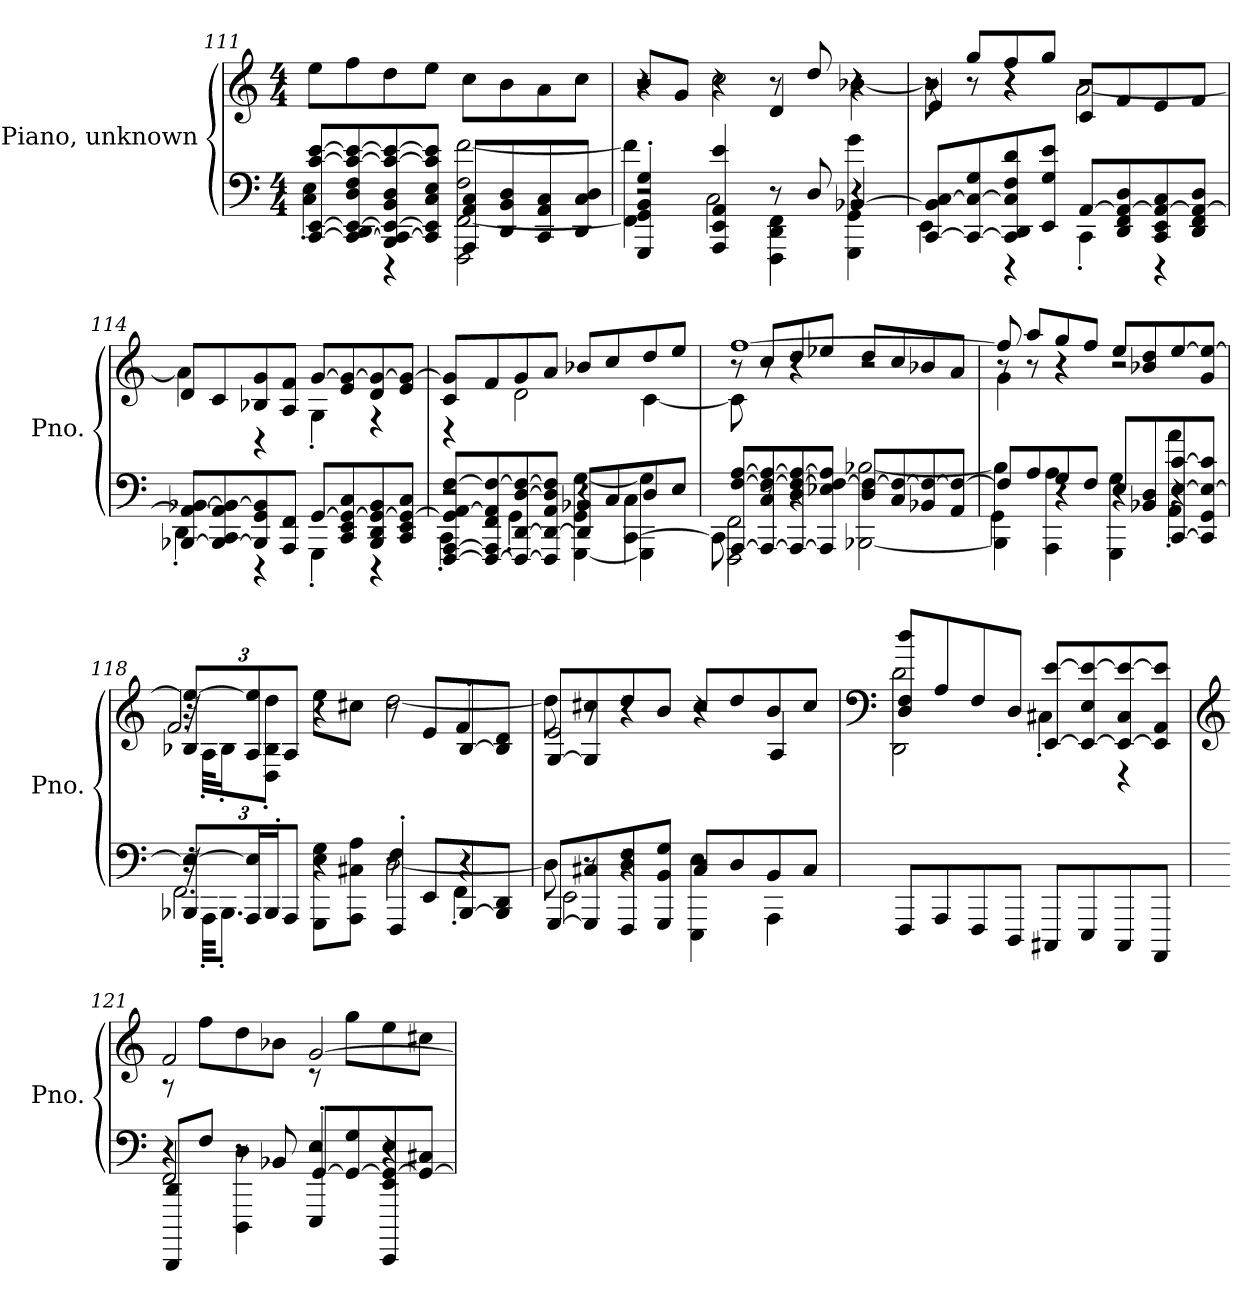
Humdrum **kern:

**kern	**kern
*part1	*part1
*staff2	*staff1
*I"Piano, unknown	*
*I'Pno.	*
*clefF4	*clefG2
*k[]	*k[]
*M4/4	*M4/4
=111	=111
*^	*
[8CC/ [8EE/ [8c/ [8e/L	4C\' 4E\'	8ee\L
8CC/_ 8DD/ 8EE/_ 8D/ 8F/ 8c/_ 8e/_	.	8ff\
8BBB/ 8CC/_ 8EE/_ 8BB/ 8D/ 8c/_ 8e/_	4r	8dd\
8CC/] 8EE/] 8C/ 8E/ 8c/] 8e/]J	.	8ee\J
8AAA/ 8AA/ 8C/L	2FFF\ [2FF\ 2F\ [2f\	8cc\L
8DD/ 8BB/ 8D/	.	8b\
8CC/ 8AA/ 8C/	.	8a\
8DD/ 8C/ 8D/J	.	8cc\J
!!LO:LB:g=z
=112	=112	=112
*	*^	*^
*	*	*	*	*^
4GGG/' 4GG/' 4BB/' 4G/'	4FF\] 4f\]	2r	8b/L	4r	2r
.	.	.	8g/J	.	.
4AAA/ 4EE/ 4AA/ 4e/	2C\	.	4r	2cc\	.
8r	.	4FFF\ 4DD\ 4FF\	8r	.	4d/
8D/	.	.	8dd/	.	.
[4BB-X/	4GGG\ 4GG\ 4g\	4r	4r	[4b-X\	4r
*	*v	*v	*	*	*
=113	=113	=113	=113	=113
[8CC/ 8BB-/] [8C/L	4EE\	8r	8b-\]	4e/
8CC/_ 8C/_ 8G/	.	8gg/L	8r	.
8CC/] 8DD/ 8C/] 8F/ 8d/	4r	8ff/	4r	4r
8EE/ 8G/ 8e/J	.	8gg/J	.	.
[8AA/L	4CC'\	8c/L	[2a\	2r
8DD/ 8FF/ 8AA/_ 8D/	.	8f/	.	.
8CC/ 8EE/ 8AA/_ 8C/	4r	8e/	.	.
8DD/ 8FF/ 8AA/_ 8D/J	.	8f/J	.	.
*	*	*	*v	*v
=114	=114	=114	=114
[8BBB-X/ 8AA/_ [8BB-X/L	4DD'\	8d/L	4a\]
8BBB-/_ 8CC/ 8AA/] 8BB-/_	.	8c/	.
8BBB-/] 8GG/ 8BB-/]	4r	8B-X/ 8g/	4r
8AAA/ 8FF/J	.	8A/ 8f/J	.
[8GG/L	4GGG'\	[8g/L	4G'\
8CC/ 8EE/ 8GG/_ 8C/	.	8e/ 8g/_	.
8BBB-/ 8DD/ 8GG/_ 8BB-/	4r	8d/ 8g/_	4r
8CC/ 8EE/ 8GG/_ 8C/J	.	8e/ 8g/_J	.
!!LO:PB:g=z	!!
=115	=115	=115	=115
*	*^	*	*
[8FFF/ [8AAA/ 8GG/] [8AA/ [8F/L	4CC'\	2r	8c/ 8g/]L	4r
8FFF/_ 8AAA/] 8FF/ 8AA/] 8F/_	.	.	8f/	.
8FFF/_ [8DD/ [8D/ 8F/_	4GG'\	.	8g/	2d\
8FFF/] 8DD/_ 8AA/ 8D/] 8F/]J	.	.	8a/J	.
8DD/] 8BB-X/L	[4GGG\ 4GG\ [4G\	4r	8b-X/L	.
8C/	.	.	8cc/	.
8D/	4GGG\] 4G\]	[4CC\ 4C\	8dd/	[4c\
8E/J	.	.	8ee/J	.
=116	=116	=116	=116	=116
*	*	*	*	*^
[8AAA/ [8F/ [8A/L	2FFF\ 2FF\	8CC\]	8r	8c\]	[1ff
8AAA/_ 8C/ 8F/_ 8A/_	.	8r	8cc/L	8r	.
8AAA/_ 8D/ 8F/_ 8A/_	.	4r	8dd/	4r	.
8AAA/] 8E-X/ 8F/_ 8A/]J	.	.	8ee-X/J	.	.
8D/ 8F/_L	[2BBB-X\ [2B-X\	2r	8dd/L	2r	.
8C/ 8F/_	.	.	8cc/	.	.
8BB-X/ 8F/_	.	.	8b-X/	.	.
8AA/ 8F/_J	.	.	8a/J	.	.
=117	=117	=117	=117	=117	=117
8F/L]	4BBB-\] 4B-\]	4GG\	8r	4g\	8ff/]
8A/	.	.	8aa/L	.	8r
8G/	4AAA\ 4A\	4r	8gg/	4r	4r
8F/J	.	.	8ff/J	.	.
8E/L	4r	4GGG\ 4G\	8ee/L	2r	2r
8BB-X/ 8D/	.	.	8b-X/ 8dd/	.	.
[8CC/ [8E/ [8c/	4AA\' 4a\'	4r	[8ee/	.	.
8CC/] 8GG/ 8E/_ 8c/]J	.	.	8g/ 8ee/_J	.	.
*v	*v	*v	*	*	*
!!LO:LB:g=z	!!	!!
=118	=118	=118	=118
*Xbrackettup	*Xbrackettup	*	*
*^	*	*	*
*	*^	*	*	*
*	*	*^	*	*	*
12BBB-X/ 12E/_L	32r	2r	2.FF\	12B-X/ 12ee/_L	32r	2.f/
.	32AAA'\KKL	.	.	.	32A'\KLL	.
.	8.BBB-'\J	.	.	.	16B-'\J	.
24AAA/ 24E/]L	.	.	.	12A/ 12ee/]	.	.
24BBB-'/J	.	.	.	.	8D\' 8B-\' 8dd\'J	.
12AAA/J	.	.	.	12A/J	.	.
4r	8GGG\ 8E\ 8G\L	.	.	4r	8ee\L	.
.	8AAA\ 8C#X\ 8A\J	.	.	.	8cc#X\J	.
8r	[2D\	4FFF/' 4F/'	.	8r	[2dd\	.
8EE/L	.	.	.	8e/L	.	.
[8BBB-/	.	4r	4FF'\	[8B-/	.	4f'/
8BBB-/] 8DD/J	.	.	.	8B-/] 8d/J	.	.
*	*	*v	*v	*	*	*
=119	=119	=119	=119	=119	=119
[8GGG/L	8D\]	2EE\	[8G/L	8dd\]	2e/
8GGG/] 8C#X/	8r	.	8G/] 8cc#X/	8r	.
8FFF/ 8D/ 8F/	4r	.	8dd/	4r	.
8GGG/ 8BB/ 8G/J	.	.	8b/J	.	.
8C#/L	2r	4EEE\ 4E\	8cc#/L	2r	4r
8D/	.	.	8dd/	.	.
8BB/	.	4AAA\	8b/	.	4A/
8C#/J	.	.	8cc#/J	.	.
*v	*v	*v	*	*	*
*	*v	*v	*v
=120	=120
*	*clefF4
*	*^
8FFF/L	8D/ 8F/ 8dd/L	2DD\ 2d\
8AAA/	8A/	.
8FFF/	8F/	.
8DDD/J	8D/J	.
8CCC#X/L	[8EE/ [8e/L	4C#X'\
8EEE/	8EE/_ 8E/ 8e/_	.
8CCC#/	8EE/_ 8C#/ 8e/_	4r
8AAAA/J	8EE/] 8AA/ 8e/]J	.
!!LO:LB:g=z	!!
=121	=121	=121
*	*clefG2	*
*^	*	*
*	*^	*	*
2FF/	4r	8DDDD/ 8DD/L	2f/	8r
.	.	8F/J	.	8ff\L
.	4DDD\ 4D\	8r	.	8dd\
.	.	8BB-X/	.	8b-X\J
4EEE/' 4E/'	2r	[8GG/L	[2g/	8r
.	.	8GG/_ 8G/	.	8gg\L
4r	.	8EEEE/ 8EE/ 8GG/_ 8E/	.	8ee\
.	.	8GG/_ 8C#X/J	.	8cc#X\J
*v	*v	*v	*	*
*	*v	*v
=	=
*-	*-
